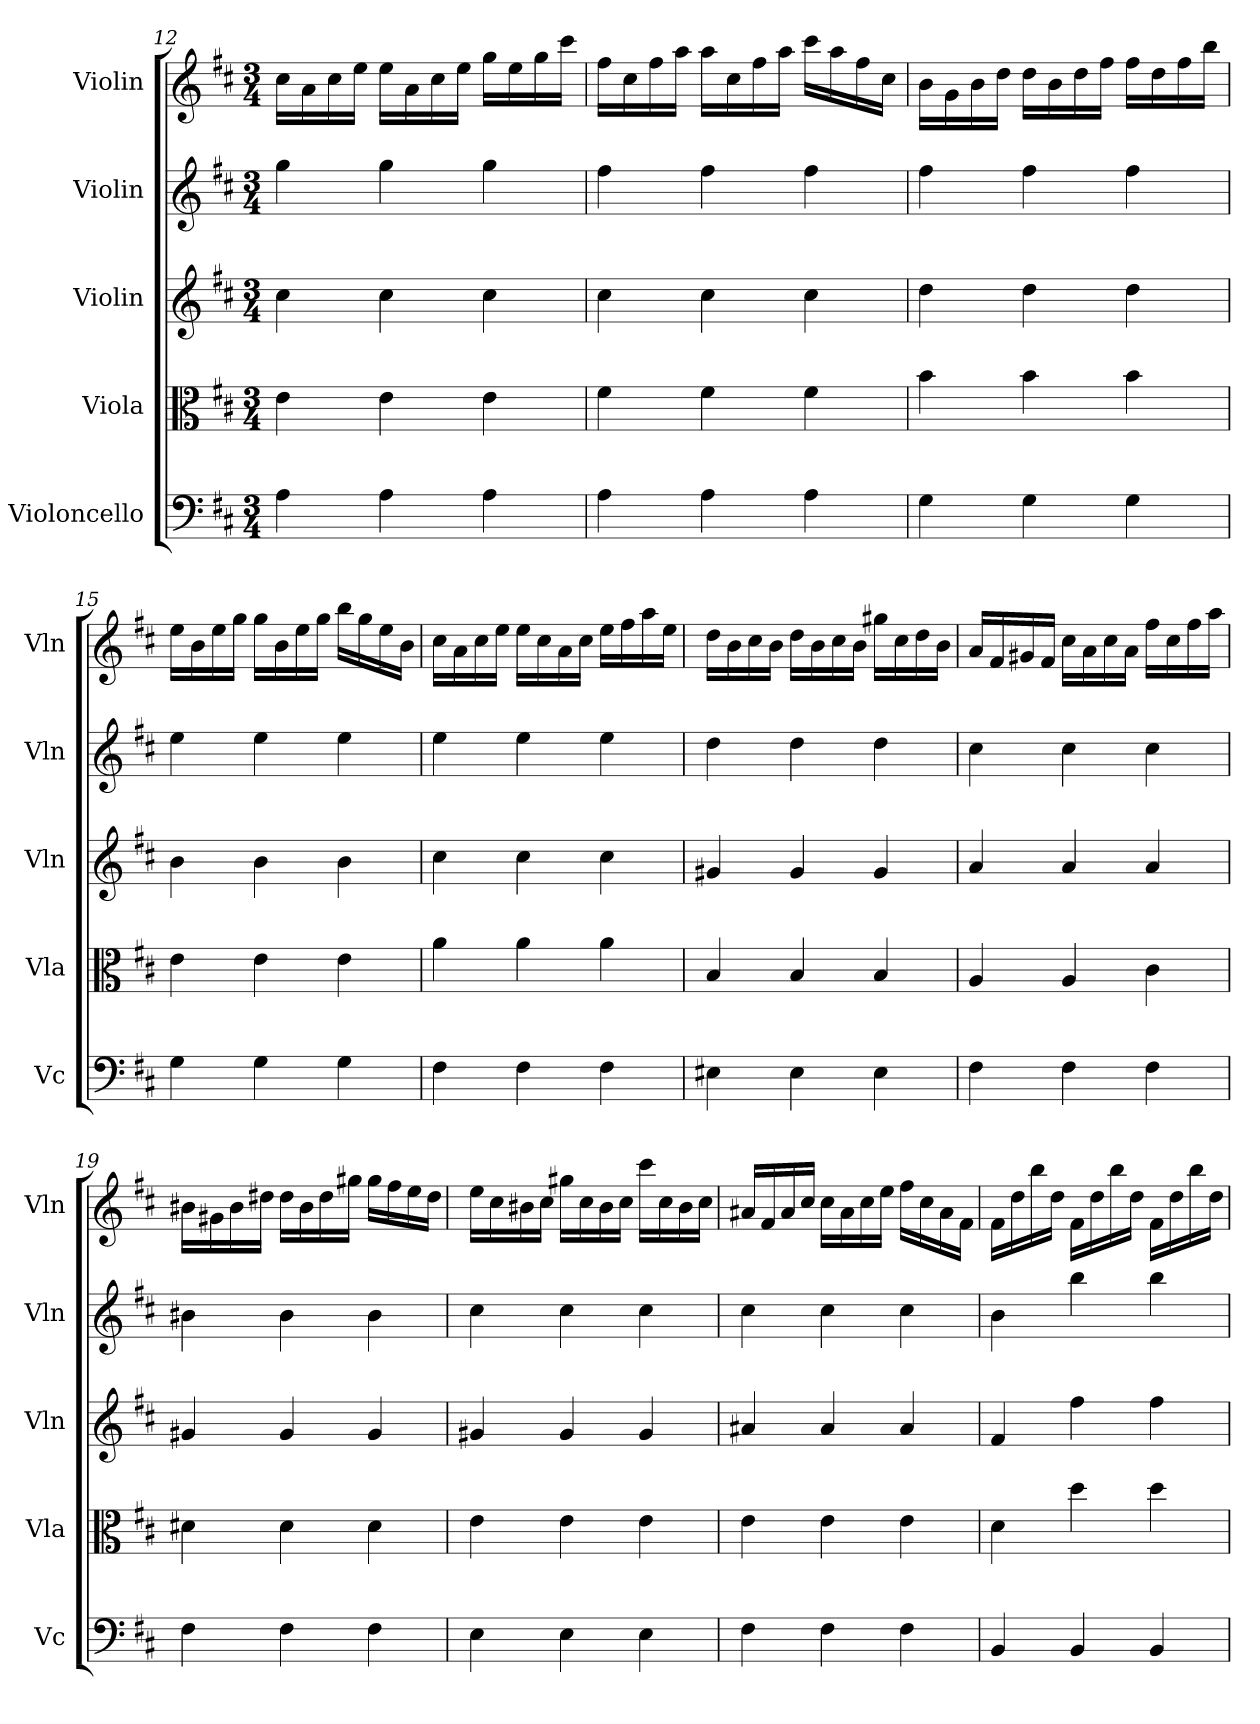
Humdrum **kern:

**kern	**kern	**kern	**kern	**kern
*part5	*part4	*part3	*part2	*part1
*staff5	*staff4	*staff3	*staff2	*staff1
*I"Violoncello	*I"Viola	*I"Violin	*I"Violin	*I"Violin
*I'Vc	*I'Vla	*I'Vln	*I'Vln	*I'Vln
*clefF4	*clefC3	*clefG2	*clefG2	*clefG2
*k[f#c#]	*k[f#c#]	*k[f#c#]	*k[f#c#]	*k[f#c#]
*M3/4	*M3/4	*M3/4	*M3/4	*M3/4
=12	=12	=12	=12	=12
4A\	4e\	4cc#\	4gg\	16cc#\LL
.	.	.	.	16a\
.	.	.	.	16cc#\
.	.	.	.	16ee\JJ
4A\	4e\	4cc#\	4gg\	16ee\LL
.	.	.	.	16a\
.	.	.	.	16cc#\
.	.	.	.	16ee\JJ
4A\	4e\	4cc#\	4gg\	16gg\LL
.	.	.	.	16ee\
.	.	.	.	16gg\
.	.	.	.	16ccc#\JJ
=13	=13	=13	=13	=13
4A\	4f#\	4cc#\	4ff#\	16ff#\LL
.	.	.	.	16cc#\
.	.	.	.	16ff#\
.	.	.	.	16aa\JJ
4A\	4f#\	4cc#\	4ff#\	16aa\LL
.	.	.	.	16cc#\
.	.	.	.	16ff#\
.	.	.	.	16aa\JJ
4A\	4f#\	4cc#\	4ff#\	16ccc#\LL
.	.	.	.	16aa\
.	.	.	.	16ff#\
.	.	.	.	16cc#\JJ
=14	=14	=14	=14	=14
4G\	4b\	4dd\	4ff#\	16b\LL
.	.	.	.	16g\
.	.	.	.	16b\
.	.	.	.	16dd\JJ
4G\	4b\	4dd\	4ff#\	16dd\LL
.	.	.	.	16b\
.	.	.	.	16dd\
.	.	.	.	16ff#\JJ
4G\	4b\	4dd\	4ff#\	16ff#\LL
.	.	.	.	16dd\
.	.	.	.	16ff#\
.	.	.	.	16bb\JJ
=15	=15	=15	=15	=15
4G\	4e\	4b\	4ee\	16ee\LL
.	.	.	.	16b\
.	.	.	.	16ee\
.	.	.	.	16gg\JJ
4G\	4e\	4b\	4ee\	16gg\LL
.	.	.	.	16b\
.	.	.	.	16ee\
.	.	.	.	16gg\JJ
4G\	4e\	4b\	4ee\	16bb\LL
.	.	.	.	16gg\
.	.	.	.	16ee\
.	.	.	.	16b\JJ
=16	=16	=16	=16	=16
4F#\	4a\	4cc#\	4ee\	16cc#\LL
.	.	.	.	16a\
.	.	.	.	16cc#\
.	.	.	.	16ee\JJ
4F#\	4a\	4cc#\	4ee\	16ee\LL
.	.	.	.	16cc#\
.	.	.	.	16a\
.	.	.	.	16cc#\JJ
4F#\	4a\	4cc#\	4ee\	16ee\LL
.	.	.	.	16ff#\
.	.	.	.	16aa\
.	.	.	.	16ee\JJ
=17	=17	=17	=17	=17
4E#X\	4B/	4g#X/	4dd\	16dd\LL
.	.	.	.	16b\
.	.	.	.	16cc#\
.	.	.	.	16b\JJ
4E#\	4B/	4g#/	4dd\	16dd\LL
.	.	.	.	16b\
.	.	.	.	16cc#\
.	.	.	.	16b\JJ
4E#\	4B/	4g#/	4dd\	16gg#X\LL
.	.	.	.	16cc#\
.	.	.	.	16dd\
.	.	.	.	16b\JJ
=18	=18	=18	=18	=18
4F#\	4A/	4a/	4cc#\	16a/LL
.	.	.	.	16f#/
.	.	.	.	16g#X/
.	.	.	.	16f#/JJ
4F#\	4A/	4a/	4cc#\	16cc#\LL
.	.	.	.	16a\
.	.	.	.	16cc#\
.	.	.	.	16a\JJ
4F#\	4c#\	4a/	4cc#\	16ff#\LL
.	.	.	.	16cc#\
.	.	.	.	16ff#\
.	.	.	.	16aa\JJ
=19	=19	=19	=19	=19
4F#\	4d#X\	4g#X/	4b#X\	16b#X\LL
.	.	.	.	16g#X\
.	.	.	.	16b#\
.	.	.	.	16dd#X\JJ
4F#\	4d#\	4g#/	4b#\	16dd#\LL
.	.	.	.	16b#\
.	.	.	.	16dd#\
.	.	.	.	16gg#X\JJ
4F#\	4d#\	4g#/	4b#\	16gg#\LL
.	.	.	.	16ff#\
.	.	.	.	16ee\
.	.	.	.	16dd#\JJ
=20	=20	=20	=20	=20
4E\	4e\	4g#X/	4cc#\	16ee\LL
.	.	.	.	16cc#\
.	.	.	.	16b#X\
.	.	.	.	16cc#\JJ
4E\	4e\	4g#/	4cc#\	16gg#X\LL
.	.	.	.	16cc#\
.	.	.	.	16b#\
.	.	.	.	16cc#\JJ
4E\	4e\	4g#/	4cc#\	16ccc#\LL
.	.	.	.	16cc#\
.	.	.	.	16b#\
.	.	.	.	16cc#\JJ
=21	=21	=21	=21	=21
4F#\	4e\	4a#X/	4cc#\	16a#X/LL
.	.	.	.	16f#/
.	.	.	.	16a#/
.	.	.	.	16cc#/JJ
4F#\	4e\	4a#/	4cc#\	16cc#\LL
.	.	.	.	16a#\
.	.	.	.	16cc#\
.	.	.	.	16ee\JJ
4F#\	4e\	4a#/	4cc#\	16ff#\LL
.	.	.	.	16cc#\
.	.	.	.	16a#\
.	.	.	.	16f#\JJ
=22	=22	=22	=22	=22
4BB/	4d\	4f#/	4b\	16f#\LL
.	.	.	.	16dd\
.	.	.	.	16bb\
.	.	.	.	16dd\JJ
4BB/	4dd\	4ff#\	4bb\	16f#\LL
.	.	.	.	16dd\
.	.	.	.	16bb\
.	.	.	.	16dd\JJ
4BB/	4dd\	4ff#\	4bb\	16f#\LL
.	.	.	.	16dd\
.	.	.	.	16bb\
.	.	.	.	16dd\JJ
=	=	=	=	=
*-	*-	*-	*-	*-
